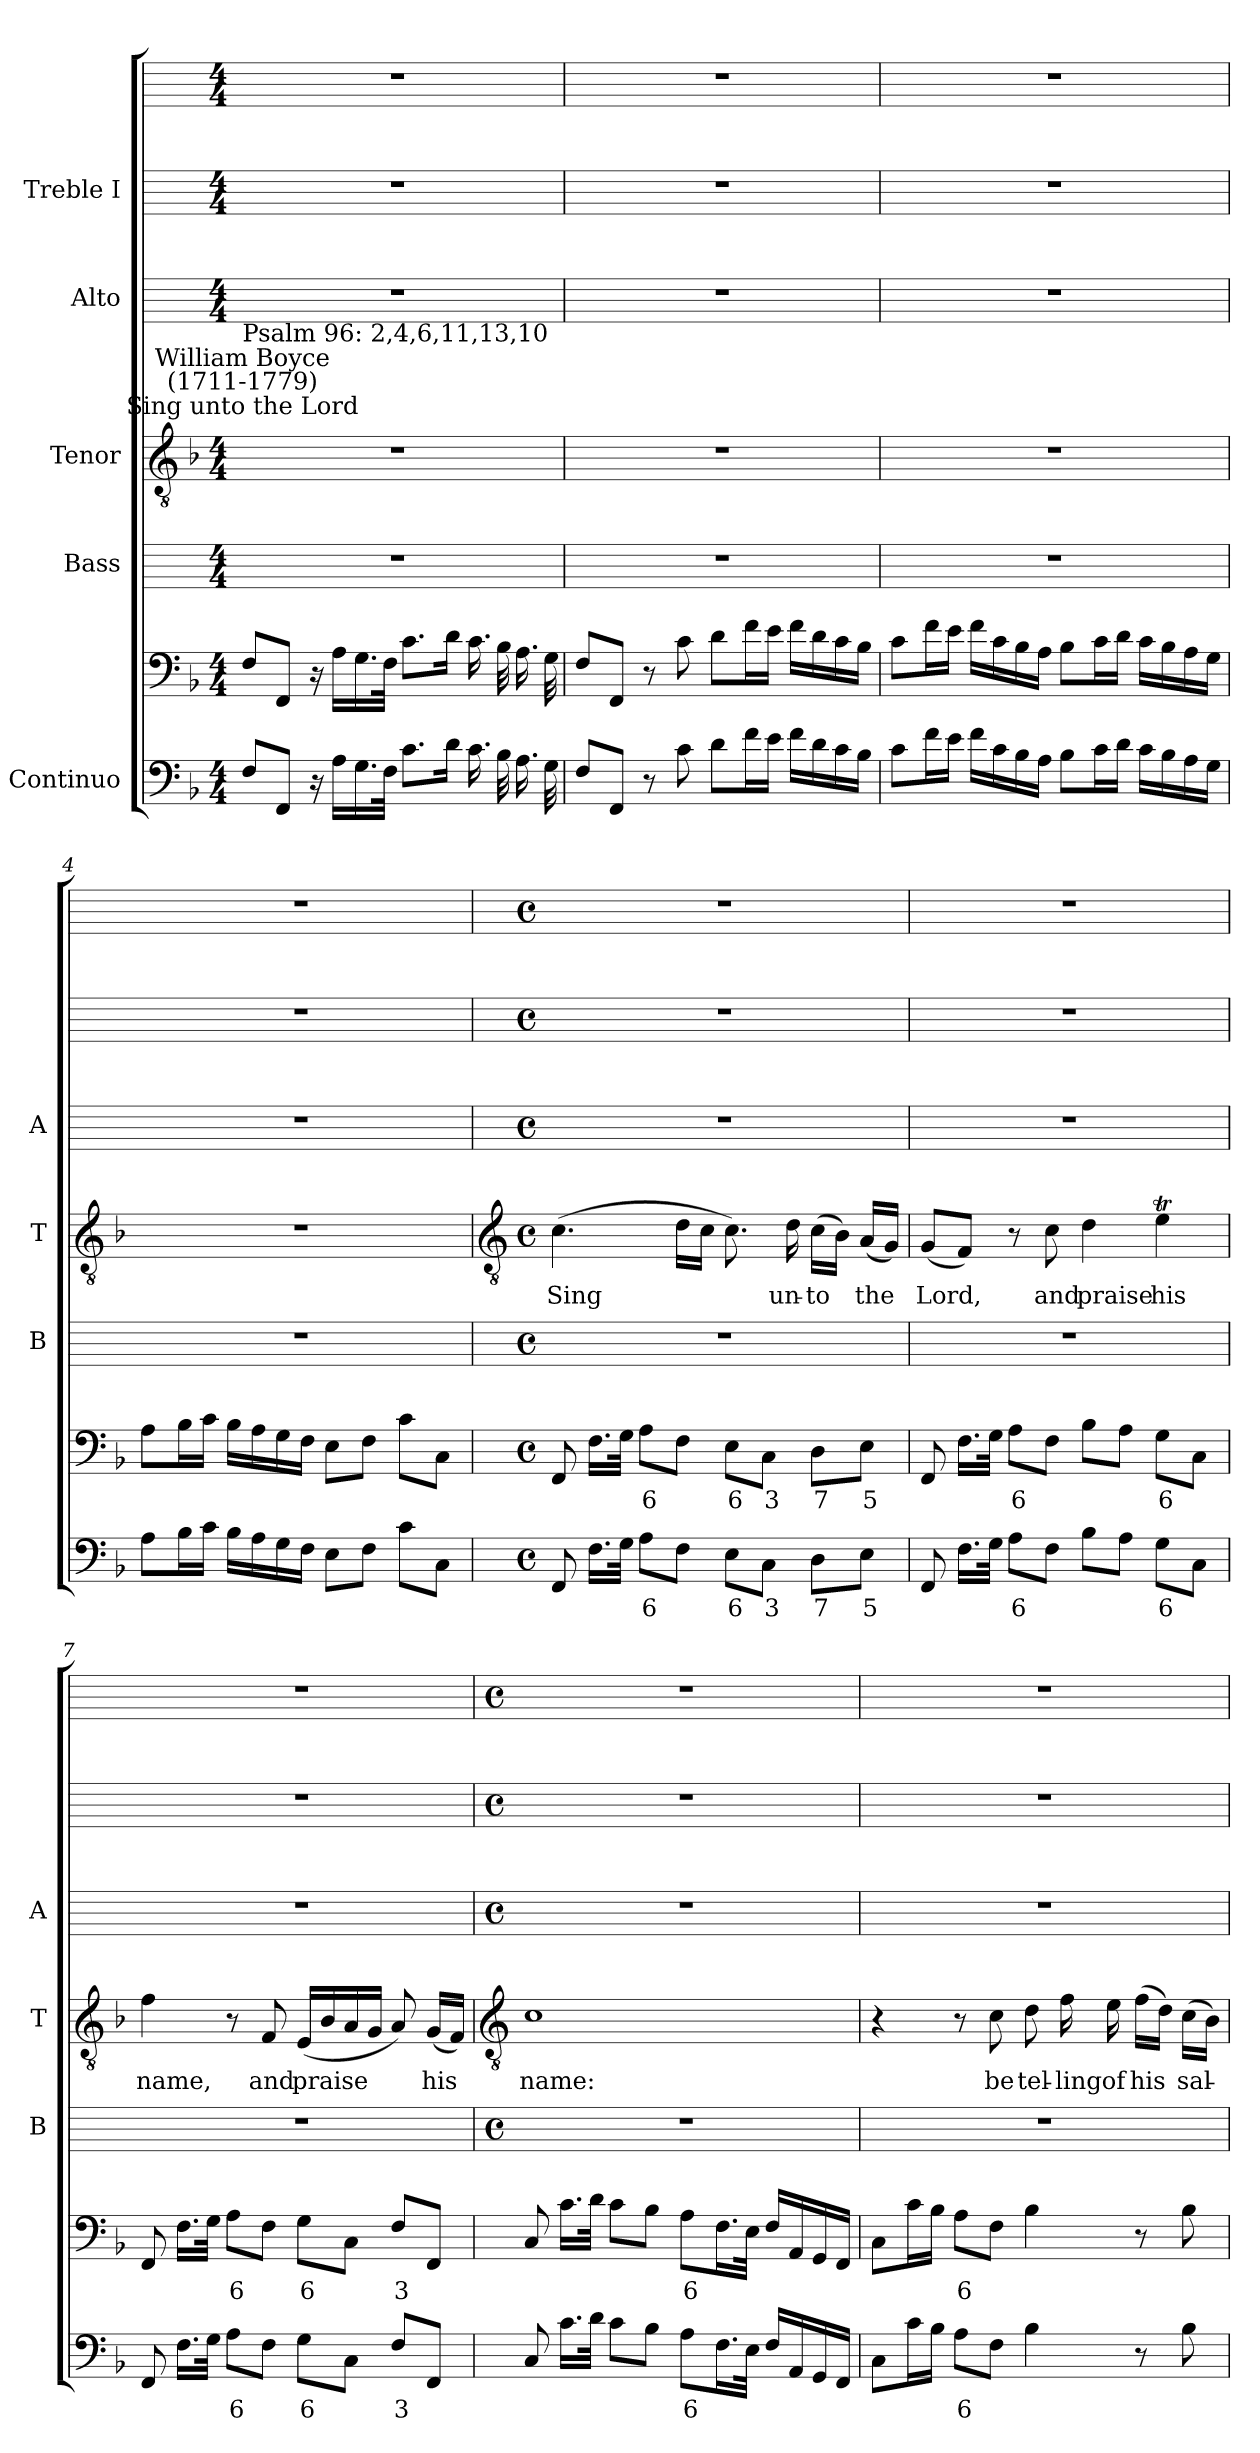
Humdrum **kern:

**kern	**text	**kern	**text	**kern	**kern	**text	**kern	**kern	**kern
*part5	*part5	*part5	*part5	*part4	*part3	*part3	*part2	*part1	*part1
*staff7	*staff7	*staff6	*staff6	*staff5	*staff4	*staff4	*staff3	*staff2	*staff1
*I"Continuo	*	*	*	*I"Bass	*I"Tenor	*	*I"Alto	*I"Treble I	*
*	*	*	*	*I'B	*I'T	*	*I'A	*	*
*	*	*clefF4	*	*	*clefGv2	*	*	*	*
*k[b-]	*	*k[b-]	*	*	*k[b-]	*	*	*	*
*F:	*	*F:	*	*	*F:	*	*	*	*
*M4/4	*	*M4/4	*	*M4/4	*M4/4	*	*M4/4	*M4/4	*M4/4
=1	=1	=1	=1	=1	=1	=1	=1	=1	=1
!	!	!	!	!	!LO:TX:a:cj:t=Sing unto the Lord	!	!	!	!
!	!	!	!	!	!LO:TX:a:cj:t=William Boyce\n(1711-1779)	!	!	!	!
!	!	!	!	!	!LO:TX:a:t=Psalm 96&colon; 2,4,6,11,13,10	!	!	!	!
8FL	.	8FL	.	1r	1r	.	1r	1r	1r
8FFJ	.	8FFJ	.	.	.	.	.	.	.
16r	.	16r	.	.	.	.	.	.	.
16ALL	.	16ALL	.	.	.	.	.	.	.
16.G	.	16.G	.	.	.	.	.	.	.
32FJJ	.	32FJJ	.	.	.	.	.	.	.
8.cL	.	8.cL	.	.	.	.	.	.	.
16dJ	.	16dJ	.	.	.	.	.	.	.
16.cLL	.	16.cLL	.	.	.	.	.	.	.
32B-L	.	32B-L	.	.	.	.	.	.	.
16.A	.	16.A	.	.	.	.	.	.	.
32GJJ	.	32GJJ	.	.	.	.	.	.	.
=2	=2	=2	=2	=2	=2	=2	=2	=2	=2
8FL	.	8FL	.	1r	1r	.	1r	1r	1r
8FFJ	.	8FFJ	.	.	.	.	.	.	.
8r	.	8r	.	.	.	.	.	.	.
8c	.	8c	.	.	.	.	.	.	.
8dL	.	8dL	.	.	.	.	.	.	.
16fL	.	16fL	.	.	.	.	.	.	.
16eJJ	.	16eJJ	.	.	.	.	.	.	.
16fLL	.	16fLL	.	.	.	.	.	.	.
16d	.	16d	.	.	.	.	.	.	.
16c	.	16c	.	.	.	.	.	.	.
16B-JJ	.	16B-JJ	.	.	.	.	.	.	.
=3	=3	=3	=3	=3	=3	=3	=3	=3	=3
8cL	.	8cL	.	1r	1r	.	1r	1r	1r
16fL	.	16fL	.	.	.	.	.	.	.
16eJJ	.	16eJJ	.	.	.	.	.	.	.
16fLL	.	16fLL	.	.	.	.	.	.	.
16c	.	16c	.	.	.	.	.	.	.
16B-	.	16B-	.	.	.	.	.	.	.
16AJJ	.	16AJJ	.	.	.	.	.	.	.
8B-L	.	8B-L	.	.	.	.	.	.	.
16cL	.	16cL	.	.	.	.	.	.	.
16dJJ	.	16dJJ	.	.	.	.	.	.	.
16cLL	.	16cLL	.	.	.	.	.	.	.
16B-	.	16B-	.	.	.	.	.	.	.
16A	.	16A	.	.	.	.	.	.	.
16GJJ	.	16GJJ	.	.	.	.	.	.	.
=4	=4	=4	=4	=4	=4	=4	=4	=4	=4
8AL	.	8AL	.	1r	1r	.	1r	1r	1r
16B-L	.	16B-L	.	.	.	.	.	.	.
16cJJ	.	16cJJ	.	.	.	.	.	.	.
16B-LL	.	16B-LL	.	.	.	.	.	.	.
16A	.	16A	.	.	.	.	.	.	.
16G	.	16G	.	.	.	.	.	.	.
16FJJ	.	16FJJ	.	.	.	.	.	.	.
8EL	.	8EL	.	.	.	.	.	.	.
8FJ	.	8FJ	.	.	.	.	.	.	.
8cL	.	8cL	.	.	.	.	.	.	.
8CJ	.	8CJ	.	.	.	.	.	.	.
!!LO:LB:g=z
=5	=5	=5	=5	=5	=5	=5	=5	=5	=5
*	*	*	*	*	*clefGv2	*	*	*	*
*M4/4	*	*M4/4	*	*M4/4	*M4/4	*	*M4/4	*M4/4	*M4/4
*met(c)	*	*met(c)	*	*met(c)	*met(c)	*	*met(c)	*met(c)	*met(c)
!	!	!	!	!	!	!LO:LY:b	!	!	!
8FF	.	8FF	.	1r	(>4.c	Sing	1r	1r	1r
16.FLL	.	16.FLL	.	.	.	.	.	.	.
32GJJ	.	32GJJ	.	.	.	.	.	.	.
!	!LO:LY:b	!	!LO:LY:b	!	!	!	!	!	!
8AL	6	8AL	6	.	.	.	.	.	.
8FJ	.	8FJ	.	.	16dLL	.	.	.	.
.	.	.	.	.	16cJJ	.	.	.	.
!	!LO:LY:b	!	!LO:LY:b	!	!	!	!	!	!
8EL	6	8EL	6	.	8.c)	.	.	.	.
!	!LO:LY:b	!	!LO:LY:b	!	!	!	!	!	!
8CJ	3	8CJ	3	.	.	.	.	.	.
!	!	!	!	!	!	!LO:LY:b	!	!	!
.	.	.	.	.	16d	un-	.	.	.
!	!LO:LY:b	!	!LO:LY:b	!	!	!LO:LY:b	!	!	!
8DL	7	8DL	7	.	(>16cLL	-to	.	.	.
.	.	.	.	.	16B-JJ)	.	.	.	.
!	!LO:LY:b	!	!LO:LY:b	!	!	!LO:LY:b	!	!	!
8EJ	5	8EJ	5	.	(<16ALL	the	.	.	.
.	.	.	.	.	16GJJ)	.	.	.	.
=6	=6	=6	=6	=6	=6	=6	=6	=6	=6
!	!	!	!	!	!	!LO:LY:b	!	!	!
8FF	.	8FF	.	1r	(<8GL	Lord,	1r	1r	1r
16.FLL	.	16.FLL	.	.	8FJ)	.	.	.	.
32GJJ	.	32GJJ	.	.	.	.	.	.	.
!	!LO:LY:b	!	!LO:LY:b	!	!	!	!	!	!
8AL	6	8AL	6	.	8r	.	.	.	.
!	!	!	!	!	!	!LO:LY:b	!	!	!
8FJ	.	8FJ	.	.	8c	and	.	.	.
!	!	!	!	!	!	!LO:LY:b	!	!	!
8B-L	.	8B-L	.	.	4d	praise	.	.	.
8AJ	.	8AJ	.	.	.	.	.	.	.
!	!LO:LY:b	!	!LO:LY:b	!	!	!LO:LY:b	!	!	!
8GL	6	8GL	6	.	4et	his	.	.	.
8CJ	.	8CJ	.	.	.	.	.	.	.
=7	=7	=7	=7	=7	=7	=7	=7	=7	=7
!	!	!	!	!	!	!LO:LY:b	!	!	!
8FF	.	8FF	.	1r	4f	name,	1r	1r	1r
16.FLL	.	16.FLL	.	.	.	.	.	.	.
32GJJ	.	32GJJ	.	.	.	.	.	.	.
!	!LO:LY:b	!	!LO:LY:b	!	!	!	!	!	!
8AL	6	8AL	6	.	8r	.	.	.	.
!	!	!	!	!	!	!LO:LY:b	!	!	!
8FJ	.	8FJ	.	.	8F	and	.	.	.
!	!LO:LY:b	!	!LO:LY:b	!	!	!LO:LY:b	!	!	!
8GL	6	8GL	6	.	(<16ELL	praise	.	.	.
.	.	.	.	.	16B-	.	.	.	.
8CJ	.	8CJ	.	.	16A	.	.	.	.
.	.	.	.	.	16GJJ	.	.	.	.
!	!LO:LY:b	!	!LO:LY:b	!	!	!	!	!	!
8FL	3	8FL	3	.	8A)	.	.	.	.
!	!	!	!	!	!	!LO:LY:b	!	!	!
8FFJ	.	8FFJ	.	.	(<16GLL	his	.	.	.
.	.	.	.	.	16FJJ)	.	.	.	.
!!LO:LB:g=z
=8	=8	=8	=8	=8	=8	=8	=8	=8	=8
*	*	*	*	*	*clefGv2	*	*	*	*
*	*	*	*	*M4/4	*	*	*M4/4	*M4/4	*M4/4
*	*	*	*	*met(c)	*	*	*met(c)	*met(c)	*met(c)
!	!	!	!	!	!	!LO:LY:b	!	!	!
8C	.	8C	.	1r	1c	name:	1r	1r	1r
16.cLL	.	16.cLL	.	.	.	.	.	.	.
32dJJ	.	32dJJ	.	.	.	.	.	.	.
8cL	.	8cL	.	.	.	.	.	.	.
8B-J	.	8B-J	.	.	.	.	.	.	.
!	!LO:LY:b	!	!LO:LY:b	!	!	!	!	!	!
8AL	6	8AL	6	.	.	.	.	.	.
16.FL	.	16.FL	.	.	.	.	.	.	.
32EJJ	.	32EJJ	.	.	.	.	.	.	.
16FLL	.	16FLL	.	.	.	.	.	.	.
16AA	.	16AA	.	.	.	.	.	.	.
16GG	.	16GG	.	.	.	.	.	.	.
16FFJJ	.	16FFJJ	.	.	.	.	.	.	.
=9	=9	=9	=9	=9	=9	=9	=9	=9	=9
8CL	.	8CL	.	1r	4r	.	1r	1r	1r
16cL	.	16cL	.	.	.	.	.	.	.
16B-JJ	.	16B-JJ	.	.	.	.	.	.	.
!	!LO:LY:b	!	!LO:LY:b	!	!	!	!	!	!
8AL	6	8AL	6	.	8r	.	.	.	.
!	!	!	!	!	!	!LO:LY:b	!	!	!
8FJ	.	8FJ	.	.	8c	be	.	.	.
!	!	!	!	!	!	!LO:LY:b	!	!	!
4B-	.	4B-	.	.	8d	tel-	.	.	.
!	!	!	!	!	!	!LO:LY:b	!	!	!
.	.	.	.	.	16f	-ling	.	.	.
!	!	!	!	!	!	!LO:LY:b	!	!	!
.	.	.	.	.	16e	of	.	.	.
!	!	!	!	!	!	!LO:LY:b	!	!	!
8r	.	8r	.	.	(>16fLL	his	.	.	.
.	.	.	.	.	16dJJ)	.	.	.	.
!	!	!	!	!	!	!LO:LY:b	!	!	!
8B-	.	8B-	.	.	(>16cLL	sal-	.	.	.
.	.	.	.	.	16B-JJ)	.	.	.	.
=	=	=	=	=	=	=	=	=	=
*-	*-	*-	*-	*-	*-	*-	*-	*-	*-
